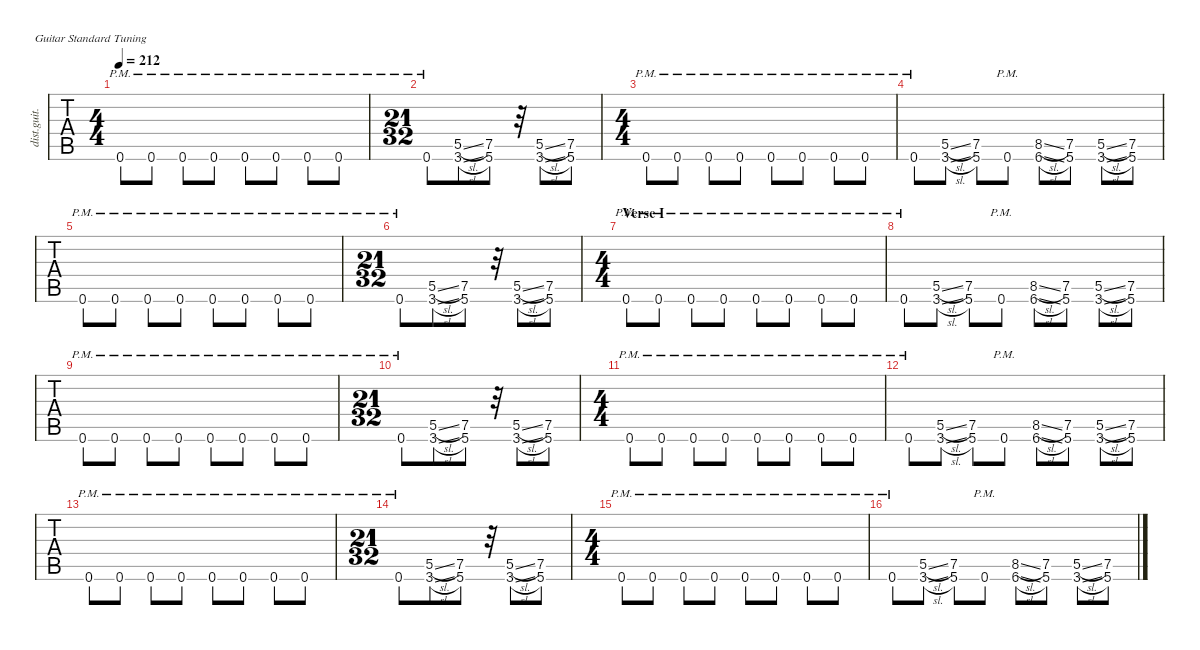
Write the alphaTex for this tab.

\defaultSystemsLayout 4
\hideDynamics
\bracketExtendMode nobrackets
\track ("Rhythm Guitar (James)" "dist.guit.") {defaultSystemsLayout 4 multiBarRest instrument distortionguitar}
\staff {tabs}
\tuning (E4 B3 G3 D3 A2 E2)
\ts (4 4)
\tempo 212
\clef g2
\ks c
0.6{pm}.8{dy mf} 0.6{pm}.8 0.6{pm}.8 0.6{pm}.8 0.6{pm}.8 0.6{pm}.8 0.6{pm}.8 0.6{pm}.8 |
\ts (21 32)
\beaming (8 3 2)
0.6{pm}.8 (3.6{sl} 5.5{sl}).8 (7.5 5.6).8 r.32 (3.6{sl} 5.5{sl}).8 (7.5 5.6).8 |
\ts (4 4)
\beaming (8 2 2 2 2)
0.6{pm}.8 0.6{pm}.8 0.6{pm}.8 0.6{pm}.8 0.6{pm}.8 0.6{pm}.8 0.6{pm}.8 0.6{pm}.8 |
0.6{pm}.8 (3.6{sl} 5.5{sl}).8 (7.5 5.6).8 0.6{pm}.8 (6.6{sl acc #} 8.5{sl}).8 (7.5 5.6).8 (3.6{sl} 5.5{sl}).8 (7.5 5.6).8 |
0.6{pm}.8 0.6{pm}.8 0.6{pm}.8 0.6{pm}.8 0.6{pm}.8 0.6{pm}.8 0.6{pm}.8 0.6{pm}.8 |
\ts (21 32)
\beaming (8 3 2)
0.6{pm}.8 (3.6{sl} 5.5{sl}).8 (7.5 5.6).8 r.32 (3.6{sl} 5.5{sl}).8 (7.5 5.6).8 |
\ts (4 4)
\beaming (8 2 2 2 2)
\section ("" "Verse I")
0.6{pm}.8 0.6{pm}.8 0.6{pm}.8 0.6{pm}.8 0.6{pm}.8 0.6{pm}.8 0.6{pm}.8 0.6{pm}.8 |
0.6{pm}.8 (3.6{sl} 5.5{sl}).8 (7.5 5.6).8 0.6{pm}.8 (6.6{sl acc #} 8.5{sl}).8 (7.5 5.6).8 (3.6{sl} 5.5{sl}).8 (7.5 5.6).8 |
0.6{pm}.8 0.6{pm}.8 0.6{pm}.8 0.6{pm}.8 0.6{pm}.8 0.6{pm}.8 0.6{pm}.8 0.6{pm}.8 |
\ts (21 32)
\beaming (8 3 2)
0.6{pm}.8 (3.6{sl} 5.5{sl}).8 (7.5 5.6).8 r.32 (3.6{sl} 5.5{sl}).8 (7.5 5.6).8 |
\ts (4 4)
\beaming (8 2 2 2 2)
0.6{pm}.8 0.6{pm}.8 0.6{pm}.8 0.6{pm}.8 0.6{pm}.8 0.6{pm}.8 0.6{pm}.8 0.6{pm}.8 |
0.6{pm}.8 (3.6{sl} 5.5{sl}).8 (7.5 5.6).8 0.6{pm}.8 (6.6{sl acc #} 8.5{sl}).8 (7.5 5.6).8 (3.6{sl} 5.5{sl}).8 (7.5 5.6).8 |
0.6{pm}.8 0.6{pm}.8 0.6{pm}.8 0.6{pm}.8 0.6{pm}.8 0.6{pm}.8 0.6{pm}.8 0.6{pm}.8 |
\ts (21 32)
\beaming (8 3 2)
0.6{pm}.8 (3.6{sl} 5.5{sl}).8 (7.5 5.6).8 r.32 (3.6{sl} 5.5{sl}).8 (7.5 5.6).8 |
\ts (4 4)
\beaming (8 2 2 2 2)
0.6{pm}.8 0.6{pm}.8 0.6{pm}.8 0.6{pm}.8 0.6{pm}.8 0.6{pm}.8 0.6{pm}.8 0.6{pm}.8 |
0.6{pm}.8 (3.6{sl} 5.5{sl}).8 (7.5 5.6).8 0.6{pm}.8 (6.6{sl acc #} 8.5{sl}).8 (7.5 5.6).8 (3.6{sl} 5.5{sl}).8 (7.5 5.6).8
